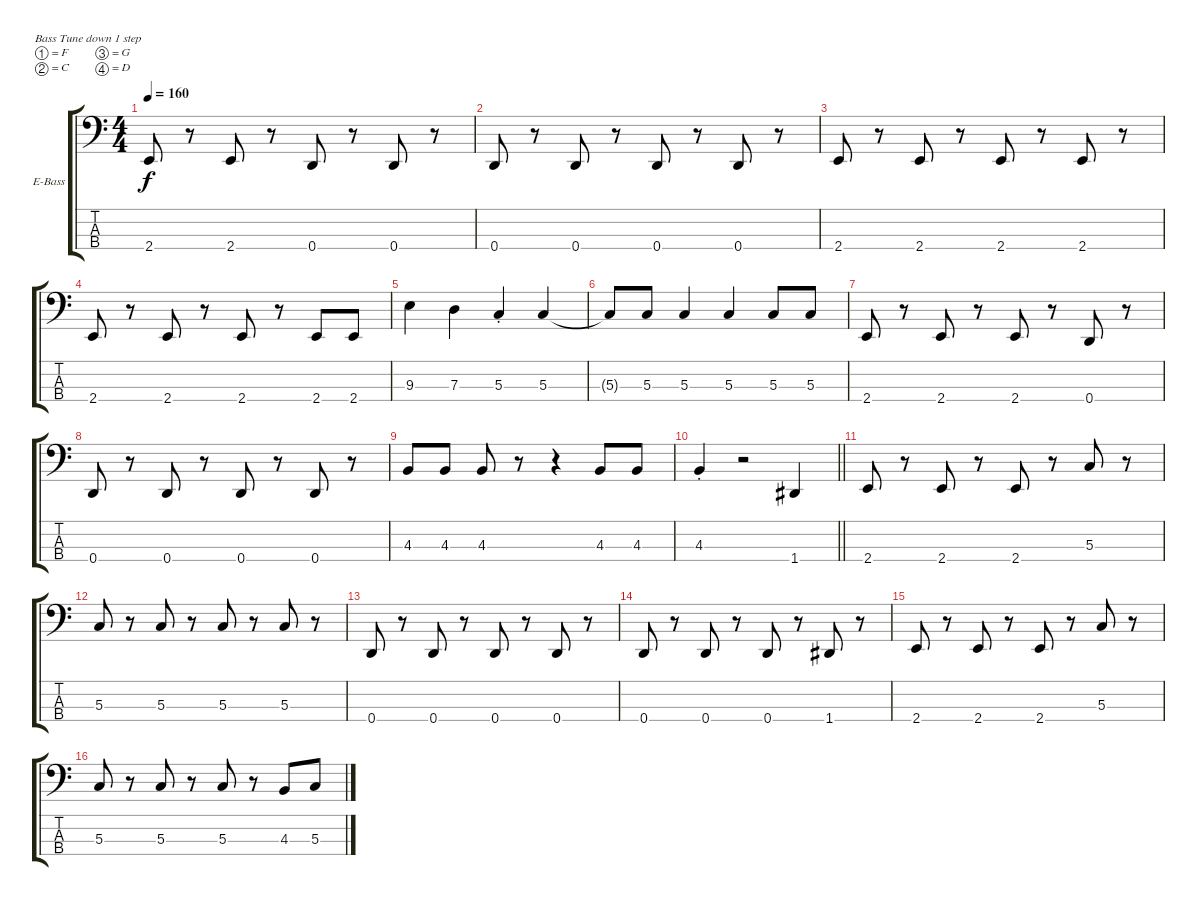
\bracketExtendMode groupsimilarinstruments
\firstSystemTrackNameOrientation horizontal
\otherSystemsTrackNameOrientation horizontal
\track ("Bass" "E-Bass") {instrument electricbasspick}
\staff {score tabs}
\tuning (F2 C2 G1 D1)
\ts (4 4)
\tempo 160
\clef f4
\ks c
2.4.8{dy f} r.8 2.4.8 r.8 0.4.8 r.8 0.4.8 r.8 |
0.4.8 r.8 0.4.8 r.8 0.4.8 r.8 0.4.8 r.8 |
2.4.8 r.8 2.4.8 r.8 2.4.8 r.8 2.4.8 r.8 |
2.4.8 r.8 2.4.8 r.8 2.4.8 r.8 2.4.8 2.4.8 |
9.3.4 7.3.4 5.3{st}.4 5.3.4 |
5.3{t}.8 5.3.8 5.3.4 5.3.4 5.3.8 5.3.8 |
2.4.8 r.8 2.4.8 r.8 2.4.8 r.8 0.4.8 r.8 |
0.4.8 r.8 0.4.8 r.8 0.4.8 r.8 0.4.8 r.8 |
4.3.8 4.3.8 4.3.8 r.8 r.4 4.3.8 4.3.8 |
\barLineRight lightlight
4.3{st}.4 r.2 1.4.4 |
2.4.8 r.8 2.4.8 r.8 2.4.8 r.8 5.3.8 r.8 |
5.3.8 r.8 5.3.8 r.8 5.3.8 r.8 5.3.8 r.8 |
0.4.8 r.8 0.4.8 r.8 0.4.8 r.8 0.4.8 r.8 |
0.4.8 r.8 0.4.8 r.8 0.4.8 r.8 1.4.8 r.8 |
2.4.8 r.8 2.4.8 r.8 2.4.8 r.8 5.3.8 r.8 |
5.3.8 r.8 5.3.8 r.8 5.3.8 r.8 4.3.8 5.3.8
